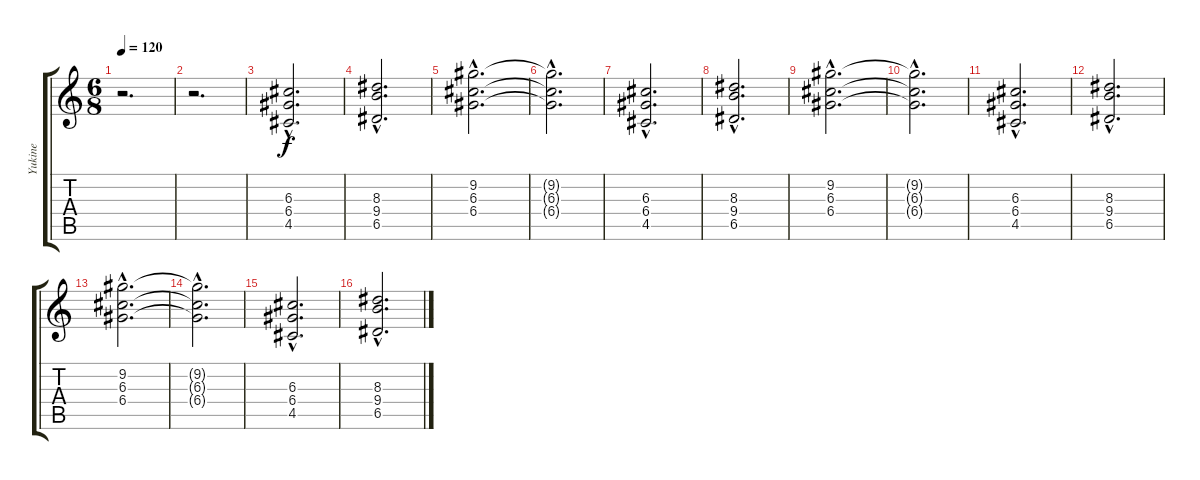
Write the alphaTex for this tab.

\track ("Yukine" "Yukine") {instrument distortionguitar}
\staff {score tabs}
\tuning (E4 B3 G3 D3 A2 E2) {hide}
\ts (6 8)
\tempo 120
\clef g2
\ks c
r.2{d dy f instrument distortionguitar} |
r.2{d} |
(6.3{hac} 6.4{hac} 4.5{hac}).2{d} |
(8.3{hac} 9.4{hac} 6.5{hac}).2{d} |
(9.2{hac} 6.3{hac} 6.4{hac}).2{d} |
(9.2{hac t} 6.3{hac t} 6.4{hac t}).2{d} |
(6.3{hac} 6.4{hac} 4.5{hac}).2{d} |
(8.3{hac} 9.4{hac} 6.5{hac}).2{d} |
(9.2{hac} 6.3{hac} 6.4{hac}).2{d} |
(9.2{hac t} 6.3{hac t} 6.4{hac t}).2{d} |
(6.3{hac} 6.4{hac} 4.5{hac}).2{d} |
(8.3{hac} 9.4{hac} 6.5{hac}).2{d} |
(9.2{hac} 6.3{hac} 6.4{hac}).2{d} |
(9.2{hac t} 6.3{hac t} 6.4{hac t}).2{d} |
(6.3{hac} 6.4{hac} 4.5{hac}).2{d} |
(8.3{hac} 9.4{hac} 6.5{hac}).2{d}
